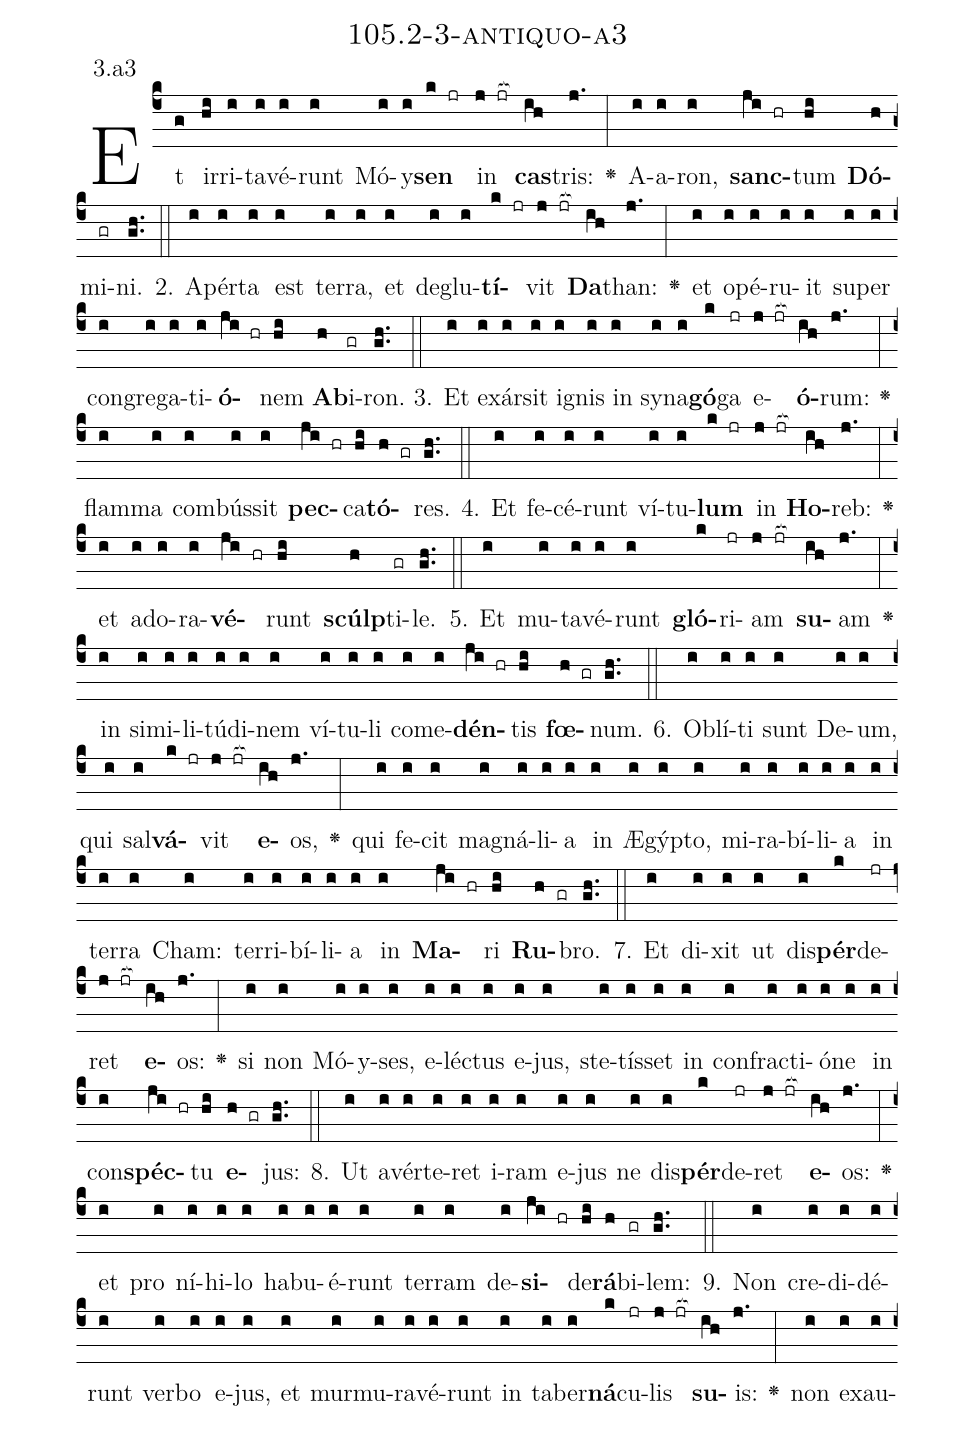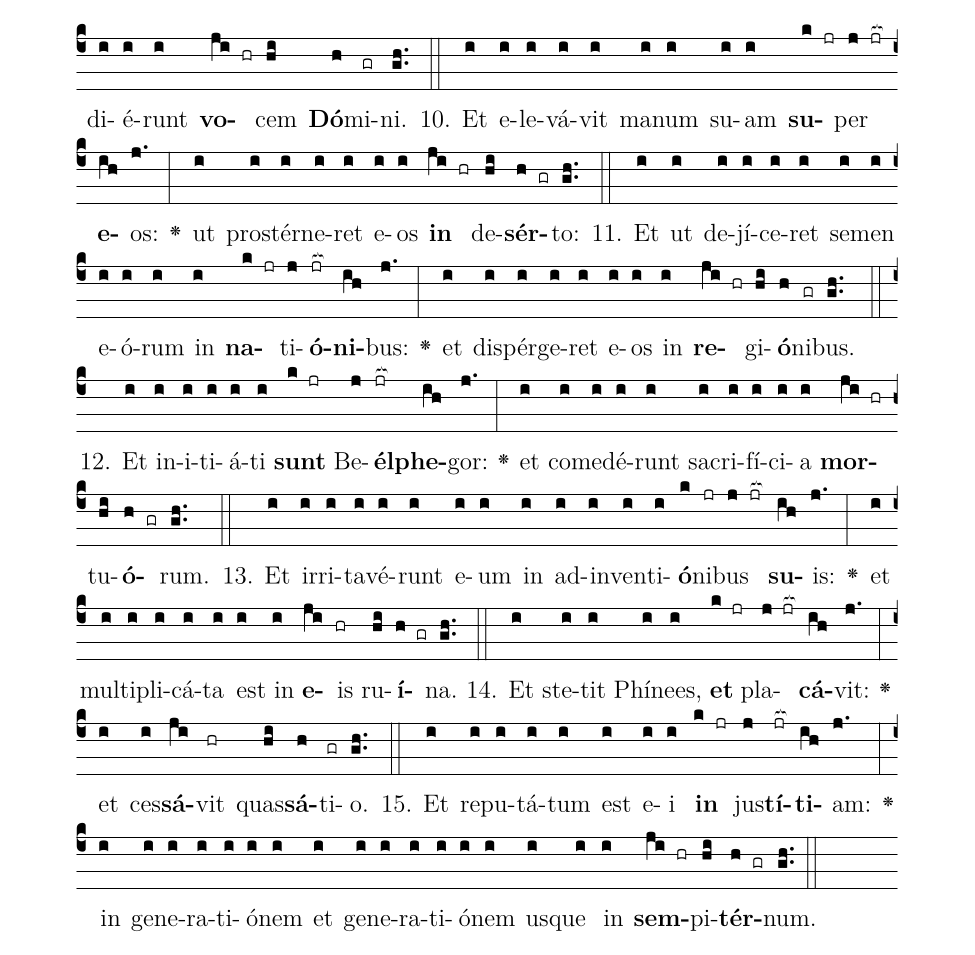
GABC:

name: 105.2-3-antiquo-a3;
annotation: 3.a3;
%%
(c4)Et(g) ir(hi)ri(i)ta(i)vé(i)runt(i) Mó(i)y(i)<b>sen</b>(k jr) in(j jr[ocb:1{]) <b>cas</b>(ih[ocb:0}])tris:(j.) <v>\greheightstar</v>(:) A(i)a(i)ron,(i) <b>sanc</b>(ji hr)tum(hi) <b>Dó</b>(h)mi(gr)ni.(gh..) (::)
2. A(i)pér(i)ta(i) est(i) ter(i)ra,(i) et(i) de(i)glu(i)<b>tí</b>(k jr)vit(j jr[ocb:1{]) <b>Da</b>(ih[ocb:0}])than:(j.) <v>\greheightstar</v>(:) et(i) o(i)pé(i)ru(i)it(i) su(i)per(i) con(i)gre(i)ga(i)ti(i)<b>ó</b>(ji hr)nem(hi) <b>Ab</b>(h)i(gr)ron.(gh..) (::)
3. Et(i) ex(i)ár(i)sit(i) i(i)gnis(i) in(i) sy(i)na(i)<b>gó</b>(k)ga(jr) e(j jr[ocb:1{])<b>ó</b>(ih[ocb:0}])rum:(j.) <v>\greheightstar</v>(:) flam(i)ma(i) com(i)bús(i)sit(i) <b>pec</b>(ji hr)ca(hi)<b>tó</b>(h gr)res.(gh..) (::)
4. Et(i) fe(i)cé(i)runt(i) ví(i)tu(i)<b>lum</b>(k jr) in(j jr[ocb:1{]) <b>Ho</b>(ih[ocb:0}])reb:(j.) <v>\greheightstar</v>(:) et(i) ad(i)o(i)ra(i)<b>vé</b>(ji hr)runt(hi) <b>scúlp</b>(h)ti(gr)le.(gh..) (::)
5. Et(i) mu(i)ta(i)vé(i)runt(i) <b>gló</b>(k)ri(jr)am(j jr[ocb:1{]) <b>su</b>(ih[ocb:0}])am(j.) <v>\greheightstar</v>(:) in(i) si(i)mi(i)li(i)tú(i)di(i)nem(i) ví(i)tu(i)li(i) com(i)e(i)<b>dén</b>(ji hr)tis(hi) <b>fœ</b>(h gr)num.(gh..) (::)
6. Ob(i)lí(i)ti(i) sunt(i) De(i)um,(i) qui(i) sal(i)<b>vá</b>(k jr)vit(j jr[ocb:1{]) <b>e</b>(ih[ocb:0}])os,(j.) <v>\greheightstar</v>(:) qui(i) fe(i)cit(i) ma(i)gná(i)li(i)a(i) in(i) Æ(i)gýp(i)to,(i) mi(i)ra(i)bí(i)li(i)a(i) in(i) ter(i)ra(i) Cham:(i) ter(i)ri(i)bí(i)li(i)a(i) in(i) <b>Ma</b>(ji hr)ri(hi) <b>Ru</b>(h gr)bro.(gh..) (::)
7. Et(i) di(i)xit(i) ut(i) dis(i)<b>pér</b>(k)de(jr)ret(j jr[ocb:1{]) <b>e</b>(ih[ocb:0}])os:(j.) <v>\greheightstar</v>(:) si(i) non(i) Mó(i)y(i)ses,(i) e(i)léc(i)tus(i) e(i)jus,(i) ste(i)tís(i)set(i) in(i) con(i)frac(i)ti(i)ó(i)ne(i) in(i) con(i)<b>spéc</b>(ji hr)tu(hi) <b>e</b>(h gr)jus:(gh..) (::)
8. Ut(i) a(i)vér(i)te(i)ret(i) i(i)ram(i) e(i)jus(i) ne(i) dis(i)<b>pér</b>(k)de(jr)ret(j jr[ocb:1{]) <b>e</b>(ih[ocb:0}])os:(j.) <v>\greheightstar</v>(:) et(i) pro(i) ní(i)hi(i)lo(i) ha(i)bu(i)é(i)runt(i) ter(i)ram(i) de(i)<b>si</b>(ji hr)de(hi)<b>rá</b>(h)bi(gr)lem:(gh..) (::)
9. Non(i) cre(i)di(i)dé(i)runt(i) ver(i)bo(i) e(i)jus,(i) et(i) mur(i)mu(i)ra(i)vé(i)runt(i) in(i) ta(i)ber(i)<b>ná</b>(k)cu(jr)lis(j jr[ocb:1{]) <b>su</b>(ih[ocb:0}])is:(j.) <v>\greheightstar</v>(:) non(i) ex(i)au(i)di(i)é(i)runt(i) <b>vo</b>(ji hr)cem(hi) <b>Dó</b>(h)mi(gr)ni.(gh..) (::)
10. Et(i) e(i)le(i)vá(i)vit(i) ma(i)num(i) su(i)am(i) <b>su</b>(k jr)per(j jr[ocb:1{]) <b>e</b>(ih[ocb:0}])os:(j.) <v>\greheightstar</v>(:) ut(i) pro(i)stér(i)ne(i)ret(i) e(i)os(i) <b>in</b>(ji hr) de(hi)<b>sér</b>(h gr)to:(gh..) (::)
11. Et(i) ut(i) de(i)jí(i)ce(i)ret(i) se(i)men(i) e(i)ó(i)rum(i) in(i) <b>na</b>(k jr)ti(j)<b>ó</b>(jr[ocb:1{])<b>ni</b>(ih[ocb:0}])bus:(j.) <v>\greheightstar</v>(:) et(i) di(i)spér(i)ge(i)ret(i) e(i)os(i) in(i) <b>re</b>(ji hr)gi(hi)<b>ó</b>(h)ni(gr)bus.(gh..) (::)
12. Et(i) in(i)i(i)ti(i)á(i)ti(i) <b>sunt</b>(k jr) Be(j)<b>él</b>(jr[ocb:1{])<b>phe</b>(ih[ocb:0}])gor:(j.) <v>\greheightstar</v>(:) et(i) com(i)e(i)dé(i)runt(i) sa(i)cri(i)fí(i)ci(i)a(i) <b>mor</b>(ji hr)tu(hi)<b>ó</b>(h gr)rum.(gh..) (::)
13. Et(i) ir(i)ri(i)ta(i)vé(i)runt(i) e(i)um(i) in(i) ad(i)in(i)ven(i)ti(i)<b>ó</b>(k)ni(jr)bus(j jr[ocb:1{]) <b>su</b>(ih[ocb:0}])is:(j.) <v>\greheightstar</v>(:) et(i) mul(i)ti(i)pli(i)cá(i)ta(i) est(i) in(i) <b>e</b>(ji)is(hr) ru(hi)<b>í</b>(h gr)na.(gh..) (::)
14. Et(i) ste(i)tit(i) Phí(i)nees,(i) <b>et</b>(k jr) pla(j jr[ocb:1{])<b>cá</b>(ih[ocb:0}])vit:(j.) <v>\greheightstar</v>(:) et(i) ces(i)<b>sá</b>(ji)vit(hr) quas(hi)<b>sá</b>(h)ti(gr)o.(gh..) (::)
15. Et(i) re(i)pu(i)tá(i)tum(i) est(i) e(i)i(i) <b>in</b>(k jr) jus(j)<b>tí</b>(jr[ocb:1{])<b>ti</b>(ih[ocb:0}])am:(j.) <v>\greheightstar</v>(:) in(i) ge(i)ne(i)ra(i)ti(i)ó(i)nem(i) et(i) ge(i)ne(i)ra(i)ti(i)ó(i)nem(i) us(i)que(i) in(i) <b>sem</b>(ji hr)pi(hi)<b>tér</b>(h gr)num.(gh..) (::)
